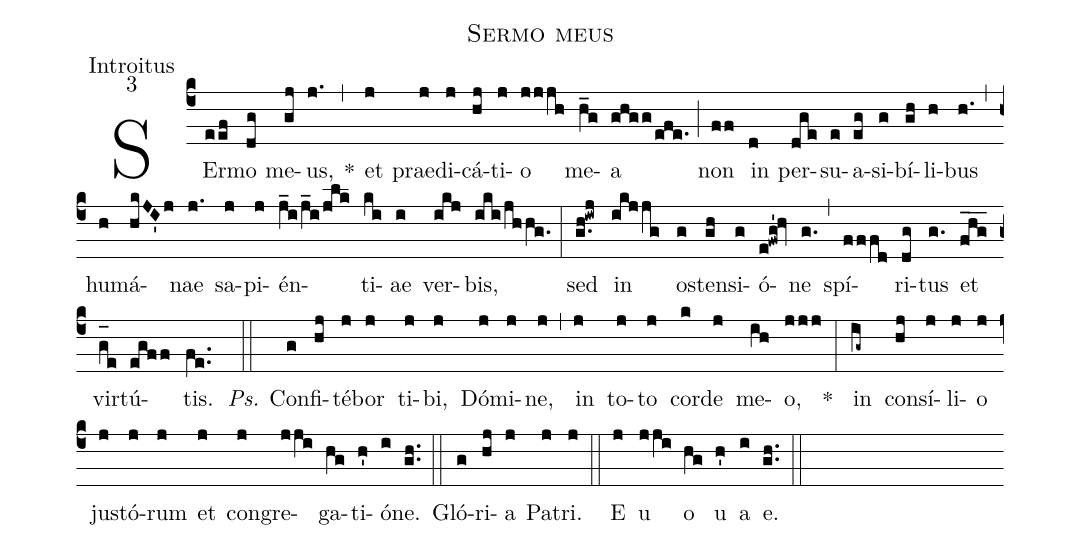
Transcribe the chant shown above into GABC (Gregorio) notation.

name:Sermo meus;
office-part:Introitus;
mode:3;
%%
(c4) SEr(eef)mo(dg) me(gj)us,(j.) *(,) et(j) prae(j)di(j)cá(hj)ti(j)o(jjjh) me(h_g)a(ghgg/efe.) (;) non(ff) in(d) per(dge)su(e)a(eg)si(g)bí(gh)li(h)bus(h.) (,) hu(h)má(hkJI'j)nae(j.) sa(j)pi(j)én(j_i/j_i/jlk)ti(ki)ae(i) ver(ikj)bis,(iki/jhhg.) (:) sed(g.h!iwj) in(ikjjg) os(g)ten(gh)si(g)ó(e!fwg'!hv)ne(g.) (,) spí(fffd)ri(dg)tus(g.) et(fhg___) vir(g_[oh:h]e)tú(egff)tis.(fe..) (::) <i>Ps.</i> Con(g)fi(hj)té(j)bor(j) ti(j)bi,(j) Dó(j)mi(j)ne,(j) (,) in(j) to(j)to(j) cor(k)de(j) me(ih)o,(jjj) *(:) in(ig~) con(hj)sí(j)li(j)o(j) ju(j)stó(j)rum(j) et(j) con(j)gre(jji)ga(hg)ti(h')ó(i)ne.(gh..) (::) Gló(g)ri(hj)a(j) Pa(j)tri.(j) (::) <eu>E(j) u(jji) o(hg) u(h') a(i) e.</eu>(gh..) (::)
